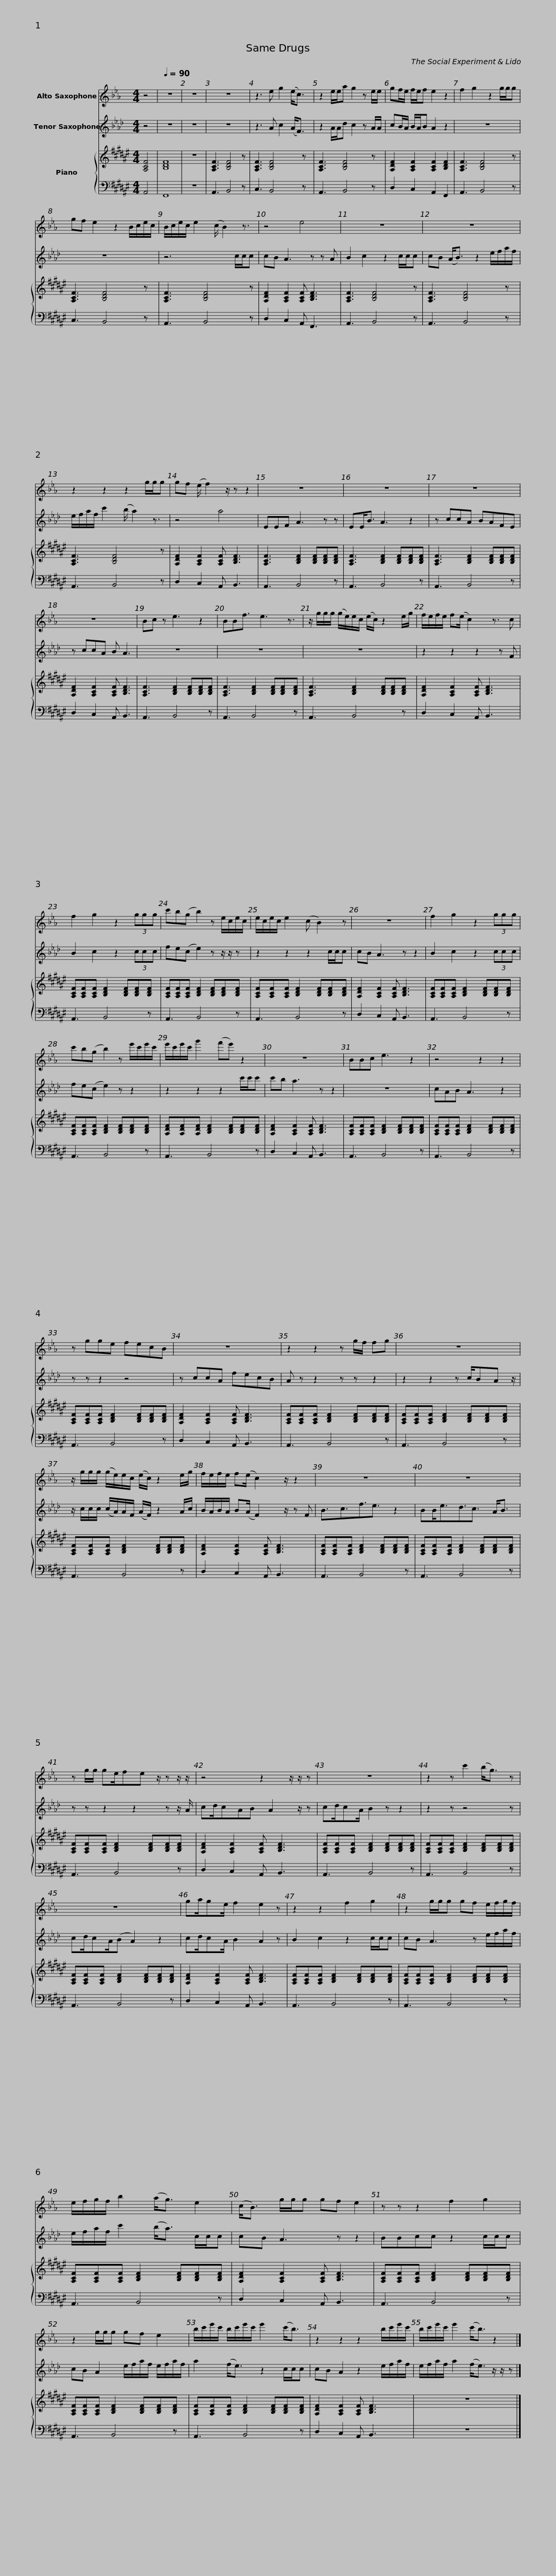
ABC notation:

X:1
%%score 1 2 { 3 | 4 }
L:1/8
M:4/4
I:linebreak $
K:F#
V:1 treble transpose=-9
V:2 treble transpose=-14
V:3 treble
V:4 bass
V:1
[K:Eb] z4 |[Q:1/4=90] z8 | z8 | z8 | z3 e g2 (e<c) | %5
 z2 e/e/a g2 z e/e/ |$ gf/e/ f/e/f e2 z2 | f2 g2 z2 g/g/g | gf e2 z2 B/c/e/c/ | B/c/e/c/ e2 (c/ B2) z3/2 |$ %10
 z4 e4 | z8 | z8 | z2 z2 z2 g/g/g |$ gf (e/ f2) z/ z z2 | %15
 z8 | z8 | z8 |$ z8 | Bc z e3 z2 | %20
 BBf3/2 e3 z3/2 | z/ g/g/g/ (g/e/)e/c/ (e/c/) z2 e/g/ |$ f/e/f/e/ f(e/ c2) z3/2 c | f2 g2 z2 (3ggg | c'b(g b2) z e/c/e/c/ |$ %25
 e/c/e/c/ e2 (c B2) z | z8 | f2 g2 z2 (3ggg |$ c'b(g b2) z e'/c'/e'/c'/ | e'/c'/e'/c'/ g'2 (f'e') z2 | %30
 z8 |$ BBc e3 z2 | z4 z2 z2 | z gge fecB | z8 |$ %35
 z2 z2 z g/f/ fg | z8 | z/ g/g/g/ (g/e/)e/c/ (e/c/) z2 e/g/ |$ f/e/f/e/ f(e/ c2) z/ z2 | z8 | %40
 z8 |$ z g/g/ ge/fe z/ z z/ z/ | z4 z2 z/ z/ z | z8 |$ z2 z c'2 (b<g) z | %45
 z8 | ga/ge/ f2 e2 z |$ z2 z2 f2 g2 | z2 g/g/g gf e/f/g/f/ | e/f/g/f/ b2 (a<g) e2 |$ %50
 (c<B) g/g/g gf e2 | z z z2 f2 g2 | z2 g/g/g gf e2 |$ b/c'/e'/c'/ b/c'/e'/c'/ e'2 (c'<b) | z2 z2 z2 b/c'/e'/c'/ | %55
 b/c'/e'/c'/ e'2 (c'<b) z2 |] %56
V:2
[K:Ab] z4 | z8 | z8 | z8 | z3 A c2 (A<F) | %5
 z2 A/A/d c2 z A/A/ |$ cB/A/ B/A/B A2 z2 | z8 | z8 | z6 c/c/c |$ %10
 cB A3 z z A | B2 c2 z2 c/c/c | cB (A<B) z2 e/f/a/f/ | e/f/a/f/ c'2 (b/ a2) z3/2 |$ z4 a4 | %15
 EEF A3 z z | EE<B A3 z2 | z ccA BAFE |$ z ccA B A3 | z8 | %20
 z8 | z8 |$ z2 z2 z2 z F | B2 c2 z2 (3ccc | fe(c e2) z z/ z/ z |$ %25
 z2 z2 z2 c/c/c | cB A3 z z2 | B2 c2 z2 (3ccc |$ fe(c e2) z z2 | z2 z2 z2 c'/c'/c' | %30
 c'b a3 z z2 |$ z8 | cAB A3 z2 | z z z2 z4 | z ccA fecB |$ %35
 A z z2 z z z2 | z2 z2 z c/BA z/ | z/ c/c/c/ (c/A/)A/F/ (A/F/) z2 A/c/ |$ B/A/B/A/ B(A/ F2) z/ z F | B3/2c3/2f3/2e3/2 z2 | %40
 BB<ed3/2c3/2 A<B |$ z z z2 z2 z z/ A/ | cd/cAB A2 z/ z | cd/cA/ B2 z z2 |$ z2 z z4 z | %45
 cd/cA/(B A2) z2 | cd/cA/ B2 A2 z |$ B2 c2 z2 c/c/c | cB A3 z e/f/a/f/ | e/f/a/f/ c'2 (b<a) c/c/c |$ %50
 cB A3 z z2 | BBcc z2 c/c/c | cB A2 e/f/a/f/ e/f/a/f/ |$ a2 (f<e) z2 c/c/c | cB A2 z2 e/f/a/f/ | %55
 e/f/a/f/ a2 (f<e) z/ z/ z |] %56
V:3
 [A,CF]4 | [B,DF]8 | z8 | [A,CF]3 [B,DF]4 z | [A,CF]3 [B,DF]4 z | %5
 [A,CF]3 [B,DF]4 z |$ [A,DF]2 [A,CF]2 [A,CF]2 [B,DF]2 | [A,CF]3 [B,DF]4 z | [A,CF]3 [B,DF]4 z | [A,CF]3 [B,DF]4 z |$ %10
 [A,DF]2 [A,CF]2 [A,CF] [B,DF]3 | [A,CF]3 [B,DF]4 z | [A,CF]3 [B,DF]4 z | [A,CF]3 [B,DF]4 z |$ [A,DF]2 [A,CF]2 [A,CF] [B,DF]3 | %15
 [A,CF]3 [B,DF]2 [B,DF][B,DF][B,DF] | [A,CF]3 [B,DF]2 [B,DF][B,DF][B,DF] | [A,CF]3 [B,DF]2 [B,DF][B,DF][B,DF] |$ [A,DF]2 [A,CF]2 [A,CF] [B,DF]3 | [A,CF]3 [B,DF]2 [B,DF][B,DF][B,DF] | %20
 [A,CF]3 [B,DF]2 [B,DF][B,DF][B,DF] | [A,CF]3 [B,DF]2 [B,DF][B,DF][B,DF] |$ [A,DF]2 [A,CF]2 [A,CF] [B,DF]3 | [A,CF][A,CF][A,CF] [B,DF]2 [B,DF][B,DF][B,DF] | [A,CF][A,CF][A,CF] [B,DF]2 [B,DF][B,DF][B,DF] |$ %25
 [A,CF][A,CF][A,CF] [B,DF]2 [B,DF][B,DF][B,DF] | [A,DF]2 [A,CF]2 [A,CF] [B,DF]3 | [A,CF][A,CF][A,CF] [B,DF]2 [B,DF][B,DF][B,DF] |$ [A,CF][A,CF][A,CF] [B,DF]2 [B,DF][B,DF][B,DF] | [A,DF][A,DF][A,DF] [B,DF]2 [B,DF][B,DF][B,DF] | %30
 [A,DF]2 [A,CF]2 [A,CF] [B,DF]3 |$ [A,CF][A,CF][A,CF] [B,DF]2 [B,DF][B,DF][B,DF] | [A,CF][A,CF][A,CF] [B,DF]2 [B,DF][B,DF][B,DF] | [A,CF][A,CF][A,CF] [B,DF]2 [B,DF][B,DF][B,DF] | [A,DF]2 [A,CF]2 [A,CF] [B,DF]3 |$ %35
 [A,CF][A,CF][A,CF] [B,DF]2 [B,DF][B,DF][B,DF] | [A,CF][A,CF][A,CF] [B,DF]2 [B,DF][B,DF][B,DF] | [A,CF][A,CF][A,CF] [B,DF]2 [B,DF][B,DF][B,DF] |$ [A,DF]2 [A,CF]2 [A,CF] [B,DF]3 | [A,CF][A,CF][A,CF] [B,DF]2 [B,DF][B,DF][B,DF] | %40
 [A,CF][A,CF][A,CF] [B,DF]2 [B,DF][B,DF][B,DF] |$ [A,CF][A,CF][A,CF] [B,DF]2 [B,DF][B,DF][B,DF] | [A,DF]2 [A,CF]2 [A,CF] [B,DF]3 | [A,CF][A,CF][A,CF] [B,DF]2 [B,DF][B,DF][B,DF] |$ [A,CF][A,CF][A,CF] [B,DF]2 [B,DF][B,DF][B,DF] | %45
 [A,CF][A,CF][A,CF] [B,DF]2 [B,DF][B,DF][B,DF] | [A,DF]2 [A,CF]2 [A,CF] [B,DF]3 |$ [A,CF][A,CF][A,CF] [B,DF]2 [B,DF][B,DF][B,DF] | [A,CF][A,CF][A,CF] [B,DF]2 [B,DF][B,DF][B,DF] | [A,CF][A,CF][A,CF] [B,DF]2 [B,DF][B,DF][B,DF] |$ %50
 [A,DF]2 [A,CF]2 [A,CF] [B,DF]3 | [A,CF][A,CF][A,CF] [B,DF]2 [B,DF][B,DF][B,DF] | [A,CF][A,CF][A,CF] [B,DF]2 [B,DF][B,DF][B,DF] |$ [A,CF][A,CF][A,CF] [B,DF]2 [B,DF][B,DF][B,DF] | [A,DF]2 [A,CF]2 [A,CF] [B,DF]3 | %55
 z8 |] %56
V:4
 A,,4 | F,,8 | z8 | A,,3 B,,4 z | C,3 B,,4 z | %5
 A,,3 B,,4 z |$ D,2 C,2 A,,2 F,,2 | A,,3 B,,4 z | C,3 B,,4 z | A,,3 B,,4 z |$ %10
 D,2 C,2 A,, F,,3 | A,,3 B,,4 z | A,,3 B,,4 z | A,,3 B,,4 z |$ D,2 C,2 A,, B,,3 | %15
 A,,3 B,,4 z | A,,3 B,,4 z | A,,3 B,,4 z |$ D,2 C,2 A,, B,,3 | A,,3 B,,4 z | %20
 A,,3 B,,4 z | A,,3 B,,4 z |$ D,2 C,2 A,, B,,3 | A,,3 B,,4 z | A,,3 B,,4 z |$ %25
 A,,3 B,,4 z | D,2 C,2 A,, B,,3 | A,,3 B,,4 z |$ A,,3 B,,4 z | A,,3 B,,4 z | %30
 D,2 C,2 A,, B,,3 |$ A,,3 B,,4 z | A,,3 B,,4 z | A,,3 B,,4 z | D,2 C,2 A,, B,,3 |$ %35
 A,,3 B,,4 z | A,,3 B,,4 z | A,,3 B,,4 z |$ D,2 C,2 A,, B,,3 | A,,3 B,,4 z | %40
 A,,3 B,,4 z |$ A,,3 B,,4 z | D,2 C,2 A,, B,,3 | A,,3 B,,4 z |$ A,,3 B,,4 z | %45
 A,,3 B,,4 z | D,2 C,2 A,, B,,3 |$ A,,3 B,,4 z | A,,3 B,,4 z | A,,3 B,,4 z |$ %50
 D,2 C,2 A,, B,,3 | A,,3 B,,4 z | A,,3 B,,4 z |$ A,,3 B,,4 z | D,2 C,2 A,, B,,3 | %55
 z8 |] %56
